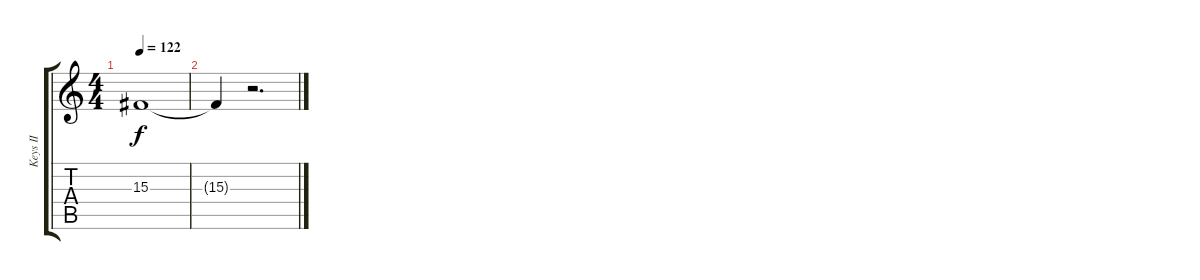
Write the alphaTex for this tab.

\track ("Keys II" "Keys II") {instrument flute}
\staff {score tabs}
\tuning (C4 G3 Eb3 Bb2 F2 C2) {hide}
\ts (4 4)
\section ("" "")
\tempo 122
\clef g2
\ks c
15.3{t}.1{dy f} |
15.3{t}.4 r.2{d}
